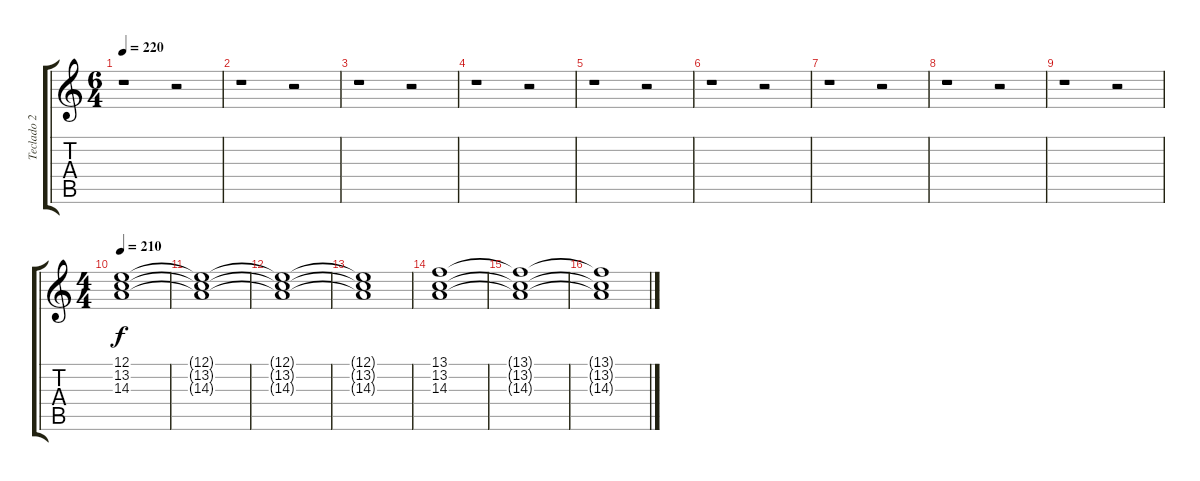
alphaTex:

\track ("Teclado 2" "Teclado 2") {instrument choiraahs}
\staff {score tabs}
\tuning (E4 B3 G3 D3 A2 E2) {hide}
\ts (6 4)
\tempo 220
\clef g2
\ks c
r.1{dy f} r.2 |
r.1 r.2 |
r.1 r.2 |
r.1 r.2 |
r.1 r.2 |
r.1 r.2 |
r.1 r.2 |
r.1 r.2 |
r.1 r.2 |
\ts (4 4)
\tempo 210
(12.1 13.2 14.3).1 |
(12.1{t} 13.2{t} 14.3{t}).1 |
(12.1{t} 13.2{t} 14.3{t}).1 |
(12.1{t} 13.2{t} 14.3{t}).1 |
(13.1 13.2 14.3).1 |
(13.1{t} 13.2{t} 14.3{t}).1 |
(13.1{t} 13.2{t} 14.3{t}).1
